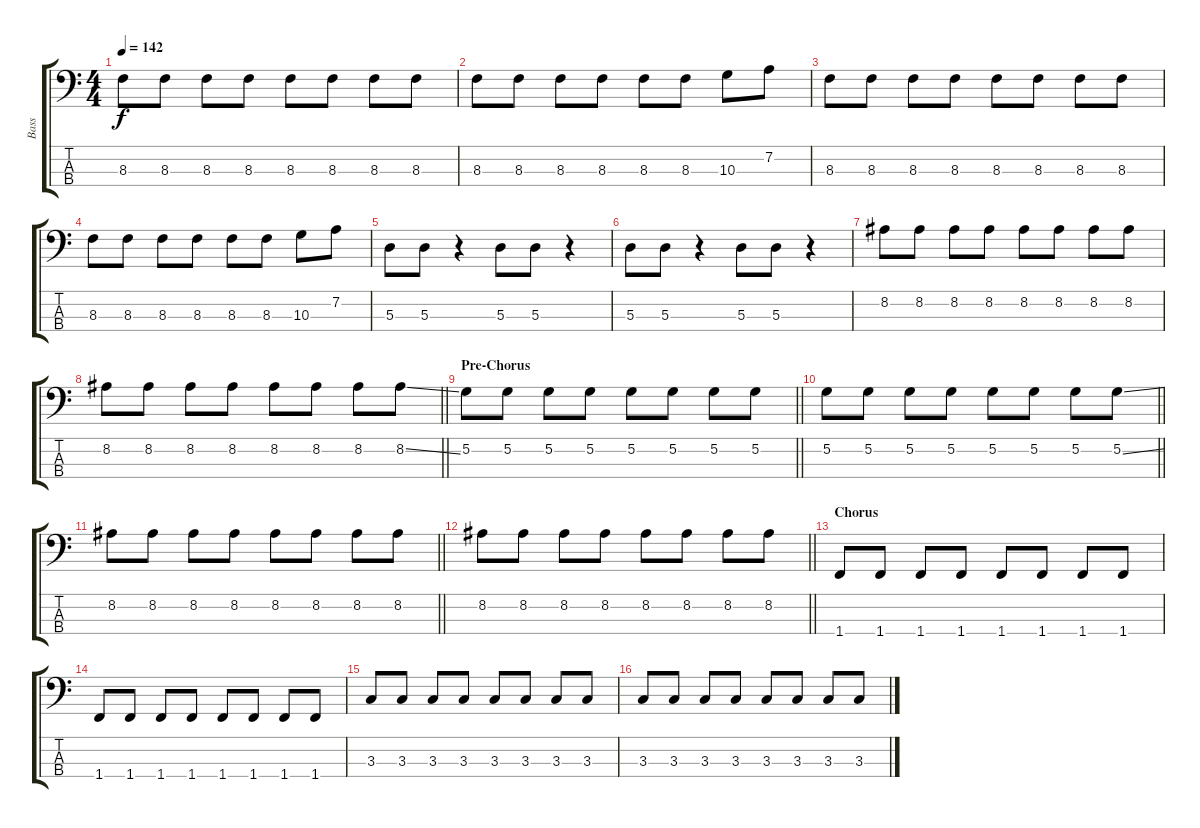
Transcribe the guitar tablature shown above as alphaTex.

\track ("Bass" "Bass") {instrument electricbassfinger}
\staff {score tabs}
\tuning (G2 D2 A1 E1) {hide}
\ts (4 4)
\tempo 142
\clef f4
\ks c
8.3.8{dy f} 8.3.8 8.3.8 8.3.8 8.3.8 8.3.8 8.3.8 8.3.8 |
8.3.8 8.3.8 8.3.8 8.3.8 8.3.8 8.3.8 10.3.8 7.2.8 |
8.3.8 8.3.8 8.3.8 8.3.8 8.3.8 8.3.8 8.3.8 8.3.8 |
8.3.8 8.3.8 8.3.8 8.3.8 8.3.8 8.3.8 10.3.8 7.2.8 |
5.3.8 5.3.8 r.4 5.3.8 5.3.8 r.4 |
5.3.8 5.3.8 r.4 5.3.8 5.3.8 r.4 |
8.2.8 8.2.8 8.2.8 8.2.8 8.2.8 8.2.8 8.2.8 8.2.8 |
\barLineRight lightlight
8.2.8 8.2.8 8.2.8 8.2.8 8.2.8 8.2.8 8.2.8 8.2{ss}.8 |
\section ("" "Pre-Chorus")
\barLineRight lightlight
5.2.8 5.2.8 5.2.8 5.2.8 5.2.8 5.2.8 5.2.8 5.2.8 |
\barLineRight lightlight
5.2.8 5.2.8 5.2.8 5.2.8 5.2.8 5.2.8 5.2.8 5.2{ss}.8 |
\barLineRight lightlight
8.2.8 8.2.8 8.2.8 8.2.8 8.2.8 8.2.8 8.2.8 8.2.8 |
\barLineRight lightlight
8.2.8 8.2.8 8.2.8 8.2.8 8.2.8 8.2.8 8.2.8 8.2.8 |
\section ("" "Chorus")
1.4.8 1.4.8 1.4.8 1.4.8 1.4.8 1.4.8 1.4.8 1.4.8 |
1.4.8 1.4.8 1.4.8 1.4.8 1.4.8 1.4.8 1.4.8 1.4.8 |
3.3.8 3.3.8 3.3.8 3.3.8 3.3.8 3.3.8 3.3.8 3.3.8 |
3.3.8 3.3.8 3.3.8 3.3.8 3.3.8 3.3.8 3.3.8 3.3.8
